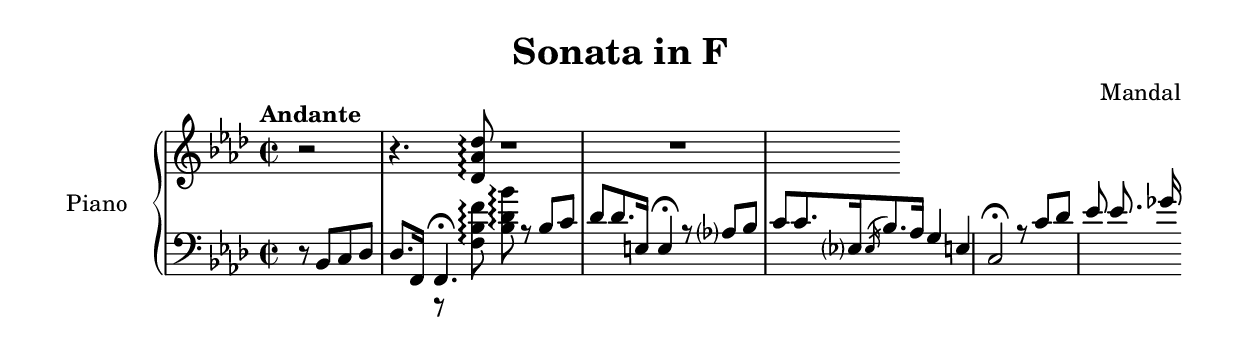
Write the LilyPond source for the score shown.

\version "2.24.4"

\header {
  title = "Sonata in F"
  composer = "Mandal"
}

\paper {
  % Add space for instrument names
  indent = 18\mm
}

\layout {
  \context {
    \Voice
    \consists "Melody_engraver"
    \override Stem.neutral-direction = #'()
  }
}

global = {
  \key f \minor
  \time 2/2
  \tempo "Andante"
}

right = \relative c'' {
  \global
  % Music follows here.
  \partial 2 r2 | r4. 
  <des, aes' des>8 \arpeggio | r1 | r1 | 

  
}

dynamics = {
  \global
  % Dynamics follow here.
}

left = \relative c {
  \global
  % Music follows here.
  
  \partial 2 r8 bes c des | 
  des8. f,16 
  <<
    {
      \voiceOne
      f4.\fermata 
    }
    \new Voice {
      \voiceTwo
      r8 
      < f' bes f'> \arpeggio
      < bes des bes'> \arpeggio

    }
  >>
  r8 bes c des | des8. e,16 e4\fermata r8 aes? bes c |  c8. ees,?16 \acciaccatura{ees} bes'8. aes16 g4 e4 c2\fermata r8 c' des ees |  
  ees8. ges16   
}

\score {
  \new PianoStaff \with {
    instrumentName = "Piano"
  } <<
    \new Staff = "right" \with {
      midiInstrument = "acoustic grand"
    } { \clef treble \right }
    \new Dynamics \dynamics
    \new Staff = "left" \with {
      midiInstrument = "acoustic grand"
    } { \clef bass \left }
  >>
  \layout { }
  \midi {
    \tempo 4=48
  }
}
